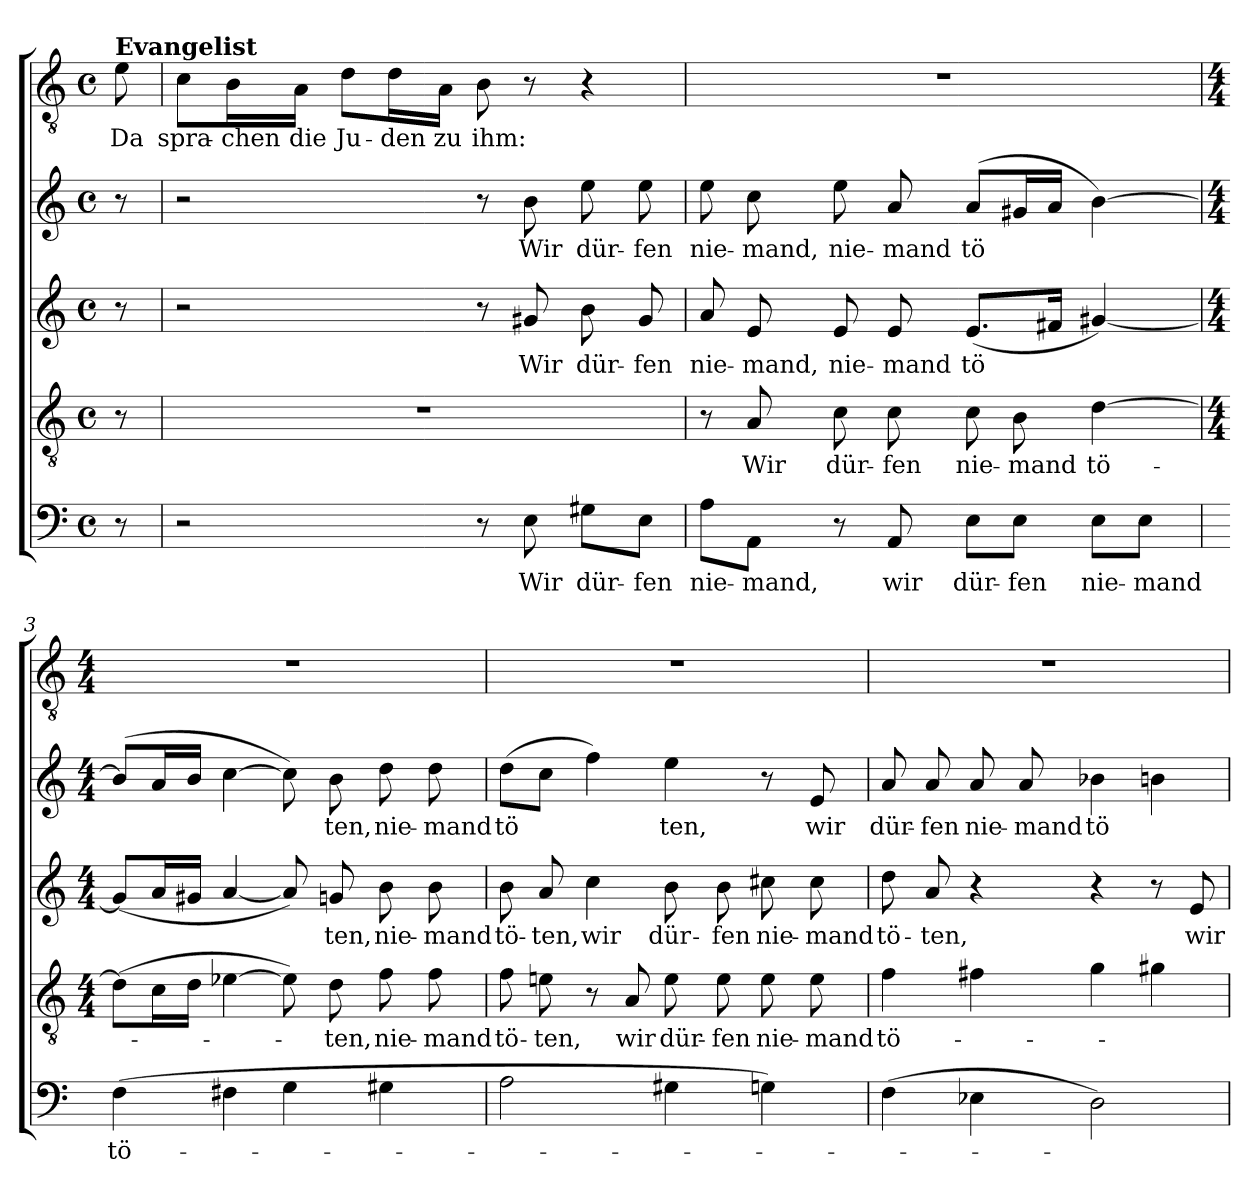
**kern	**text	**kern	**text	**kern	**text	**kern	**text	**kern	**text
*part5	*part5	*part4	*part4	*part3	*part3	*part2	*part2	*part1	*part1
*staff5	*staff5	*staff4	*staff4	*staff3	*staff3	*staff2	*staff2	*staff1	*staff1
*clefF4	*	*clefGv2	*	*clefG2	*	*clefG2	*	*clefGv2	*
*k[]	*	*k[]	*	*k[]	*	*k[]	*	*k[]	*
*C:	*	*C:	*	*C:	*	*C:	*	*C:	*
*M4/4	*	*M4/4	*	*M4/4	*	*M4/4	*	*M4/4	*
*met(c)	*	*met(c)	*	*met(c)	*	*met(c)	*	*met(c)	*
=	=	=	=	=	=	=	=	=	=
!	!	!	!	!	!	!	!	!LO:TX:a:B:t=Evangelist	!
!	!	!	!	!	!	!	!	!	!LO:LY:b
8r	.	8r	.	8r	.	8r	.	8e\	Da
=1	=1	=1	=1	=1	=1	=1	=1	=1	=1
!	!	!	!	!	!	!	!	!	!LO:LY:b
2r	.	1r	.	2r	.	2r	.	8c\L	spra-
!	!	!	!	!	!	!	!	!	!LO:LY:b
.	.	.	.	.	.	.	.	16B\L	-chen
!	!	!	!	!	!	!	!	!	!LO:LY:b
.	.	.	.	.	.	.	.	16A\JJ	die
!	!	!	!	!	!	!	!	!	!LO:LY:b
.	.	.	.	.	.	.	.	8d\L	Ju-
!	!	!	!	!	!	!	!	!	!LO:LY:b
.	.	.	.	.	.	.	.	16d\L	-den
!	!	!	!	!	!	!	!	!	!LO:LY:b
.	.	.	.	.	.	.	.	16A\JJ	zu
!	!	!	!	!	!	!	!	!	!LO:LY:b
8r	.	.	.	8r	.	8r	.	8B\	ihm:
!	!LO:LY:b	!	!	!	!LO:LY:b	!	!LO:LY:b	!	!
8E\	Wir	.	.	8g#X/	Wir	8b\	Wir	8r	.
!	!LO:LY:b	!	!	!	!LO:LY:b	!	!LO:LY:b	!	!
8G#X\L	dür-	.	.	8b\	dür-	8ee\	dür-	4r	.
!	!LO:LY:b	!	!	!	!LO:LY:b	!	!LO:LY:b	!	!
8E\J	-fen	.	.	8g#/	-fen	8ee\	-fen	.	.
=2	=2	=2	=2	=2	=2	=2	=2	=2	=2
!	!LO:LY:b	!	!	!	!LO:LY:b	!	!LO:LY:b	!	!
8A\L	nie-	8r	.	8a/	nie-	8ee\	nie-	1r	.
!	!LO:LY:b	!	!LO:LY:b	!	!LO:LY:b	!	!LO:LY:b	!	!
8AA\J	-mand,	8A/	Wir	8e/	-mand,	8cc\	-mand,	.	.
!	!	!	!LO:LY:b	!	!LO:LY:b	!	!LO:LY:b	!	!
8r	.	8c\	dür-	8e/	nie-	8ee\	nie-	.	.
!	!LO:LY:b	!	!LO:LY:b	!	!LO:LY:b	!	!LO:LY:b	!	!
8AA/	wir	8c\	-fen	8e/	-mand	8a/	-mand	.	.
!	!LO:LY:b	!	!LO:LY:b	!	!LO:LY:b	!	!LO:LY:b	!	!
8E\L	dür-	8c\	nie-	(<8.e/L	tö	(>8a/L	tö	.	.
!	!LO:LY:b	!	!LO:LY:b	!	!	!	!	!	!
8E\J	-fen	8B\	-mand	.	.	16g#X/L	.	.	.
.	.	.	.	16f#X/Jk	.	16a/JJ	.	.	.
!	!LO:LY:b	!	!LO:LY:b	!	!	!	!	!	!
8E\L	nie-	[4d\	tö-	[4g#X/)	.	[4b\)	.	.	.
!	!LO:LY:b	!	!	!	!	!	!	!	!
8E\J	-mand	.	.	.	.	.	.	.	.
!!LO:LB:g=z
=3	=3	=3	=3	=3	=3	=3	=3	=3	=3
*	*	*M4/4	*	*M4/4	*	*M4/4	*	*M4/4	*
!	!LO:LY:b	!	!	!	!	!	!	!	!
(<4F\	tö-	(>8d\L]	.	(<8g#/L]	.	(<8b/L]	.	1r	.
.	.	16c\L	.	16a/L	.	16a/L	.	.	.
.	.	16d\JJ	.	16g#X/JJ	.	16b/JJ	.	.	.
4F#X\	.	[4e-X\	.	[4a/	.	[4cc\	.	.	.
4G\	.	8e-\])	.	8a/])	.	8cc\])	.	.	.
!	!	!	!LO:LY:b	!	!LO:LY:b	!	!LO:LY:b	!	!
.	.	8d\	-ten,	8gn/	ten,	8b\	ten,	.	.
!	!	!	!LO:LY:b	!	!LO:LY:b	!	!LO:LY:b	!	!
4G#X\	.	8f\	nie-	8b\	nie-	8dd\	nie-	.	.
!	!	!	!LO:LY:b	!	!LO:LY:b	!	!LO:LY:b	!	!
.	.	8f\	-mand	8b\	-mand	8dd\	-mand	.	.
=4	=4	=4	=4	=4	=4	=4	=4	=4	=4
!	!	!	!LO:LY:b	!	!LO:LY:b	!	!LO:LY:b	!	!
2A\	.	8f\	tö-	8b\	tö-	(>8dd\L	tö	1r	.
!	!	!	!LO:LY:b	!	!LO:LY:b	!	!	!	!
.	.	8en\	-ten,	8a/	-ten,	8cc\J	.	.	.
!	!	!	!	!	!LO:LY:b	!	!	!	!
.	.	8r	.	4cc\	wir	4ff\)	.	.	.
!	!	!	!LO:LY:b	!	!	!	!	!	!
.	.	8A/	wir	.	.	.	.	.	.
!	!	!	!LO:LY:b	!	!LO:LY:b	!	!LO:LY:b	!	!
4G#X\	.	8e\	dür-	8b\	dür-	4ee\	ten,	.	.
!	!	!	!LO:LY:b	!	!LO:LY:b	!	!	!	!
.	.	8e\	-fen	8b\	-fen	.	.	.	.
!	!	!	!LO:LY:b	!	!LO:LY:b	!	!	!	!
4Gn\)	.	8e\	nie-	8cc#X\	nie-	8r	.	.	.
!	!	!	!LO:LY:b	!	!LO:LY:b	!	!LO:LY:b	!	!
.	.	8e\	-mand	8cc#\	-mand	8e/	wir	.	.
!!LO:LB:g=z
=5	=5	=5	=5	=5	=5	=5	=5	=5	=5
!	!	!	!LO:LY:b	!	!LO:LY:b	!	!LO:LY:b	!	!
(>4F\	.	4f\	tö-	8dd\	tö-	8a/	dür-	1r	.
!	!	!	!	!	!LO:LY:b	!	!LO:LY:b	!	!
.	.	.	.	8a/	-ten,	8a/	-fen	.	.
!	!	!	!	!	!	!	!LO:LY:b	!	!
4E-X\	.	4f#X\	.	4r	.	8a/	nie-	.	.
!	!	!	!	!	!	!	!LO:LY:b	!	!
.	.	.	.	.	.	8a/	-mand	.	.
!	!	!	!	!	!	!	!LO:LY:b	!	!
2D\)	.	4g\	.	4r	.	4b-X\	tö	.	.
.	.	4g#X\	.	8r	.	4bn\	.	.	.
!	!	!	!	!	!LO:LY:b	!	!	!	!
.	.	.	.	8e/	wir	.	.	.	.
=	=	=	=	=	=	=	=	=	=
*-	*-	*-	*-	*-	*-	*-	*-	*-	*-
